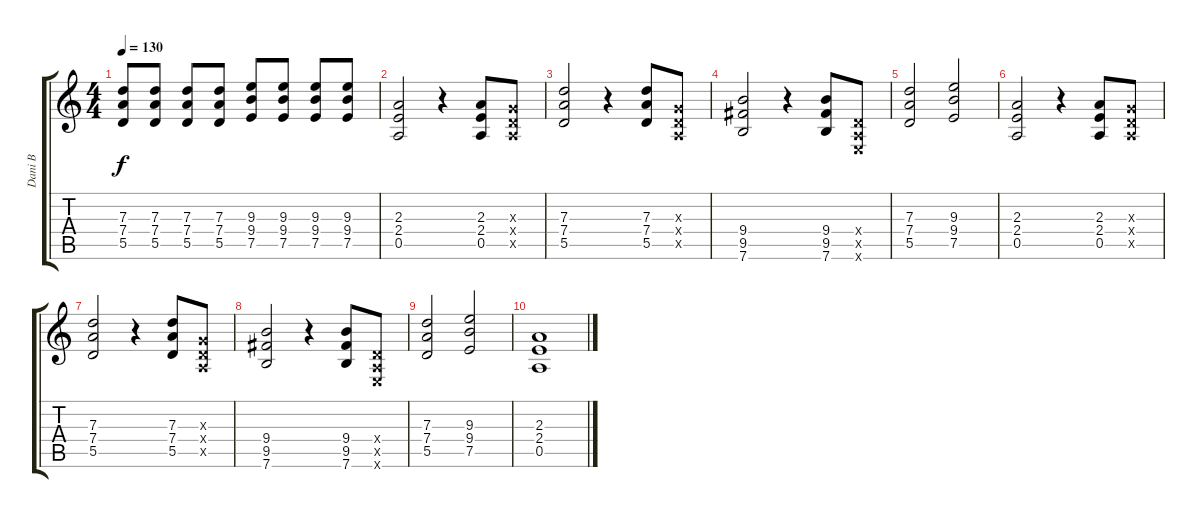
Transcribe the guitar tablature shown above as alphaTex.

\track ("Dani B" "Dani B") {instrument overdrivenguitar}
\staff {score tabs}
\tuning (E4 B3 G3 D3 A2 E2) {hide}
\ts (4 4)
\tempo 130
\clef g2
\ks c
(7.3 7.4 5.5).8{dy f} (7.3 7.4 5.5).8 (7.3 7.4 5.5).8 (7.3 7.4 5.5).8 (9.3 9.4 7.5).8 (9.3 9.4 7.5).8 (9.3 9.4 7.5).8 (9.3 9.4 7.5).8 |
(2.3 2.4 0.5).2 r.4 (2.3 2.4 0.5).8 (0.3{x} 0.4{x} 0.5{x}).8 |
(7.3 7.4 5.5).2 r.4 (7.3 7.4 5.5).8 (0.3{x} 0.4{x} 0.5{x}).8 |
(9.4 9.5 7.6).2 r.4 (9.4 9.5 7.6).8 (0.4{x} 0.5{x} 0.6{x}).8 |
(7.3 7.4 5.5).2 (9.3 9.4 7.5).2 |
(2.3 2.4 0.5).2 r.4 (2.3 2.4 0.5).8 (0.3{x} 0.4{x} 0.5{x}).8 |
(7.3 7.4 5.5).2 r.4 (7.3 7.4 5.5).8 (0.3{x} 0.4{x} 0.5{x}).8 |
(9.4 9.5 7.6).2 r.4 (9.4 9.5 7.6).8 (0.4{x} 0.5{x} 0.6{x}).8 |
(7.3 7.4 5.5).2 (9.3 9.4 7.5).2 |
(2.3 2.4 0.5).1
